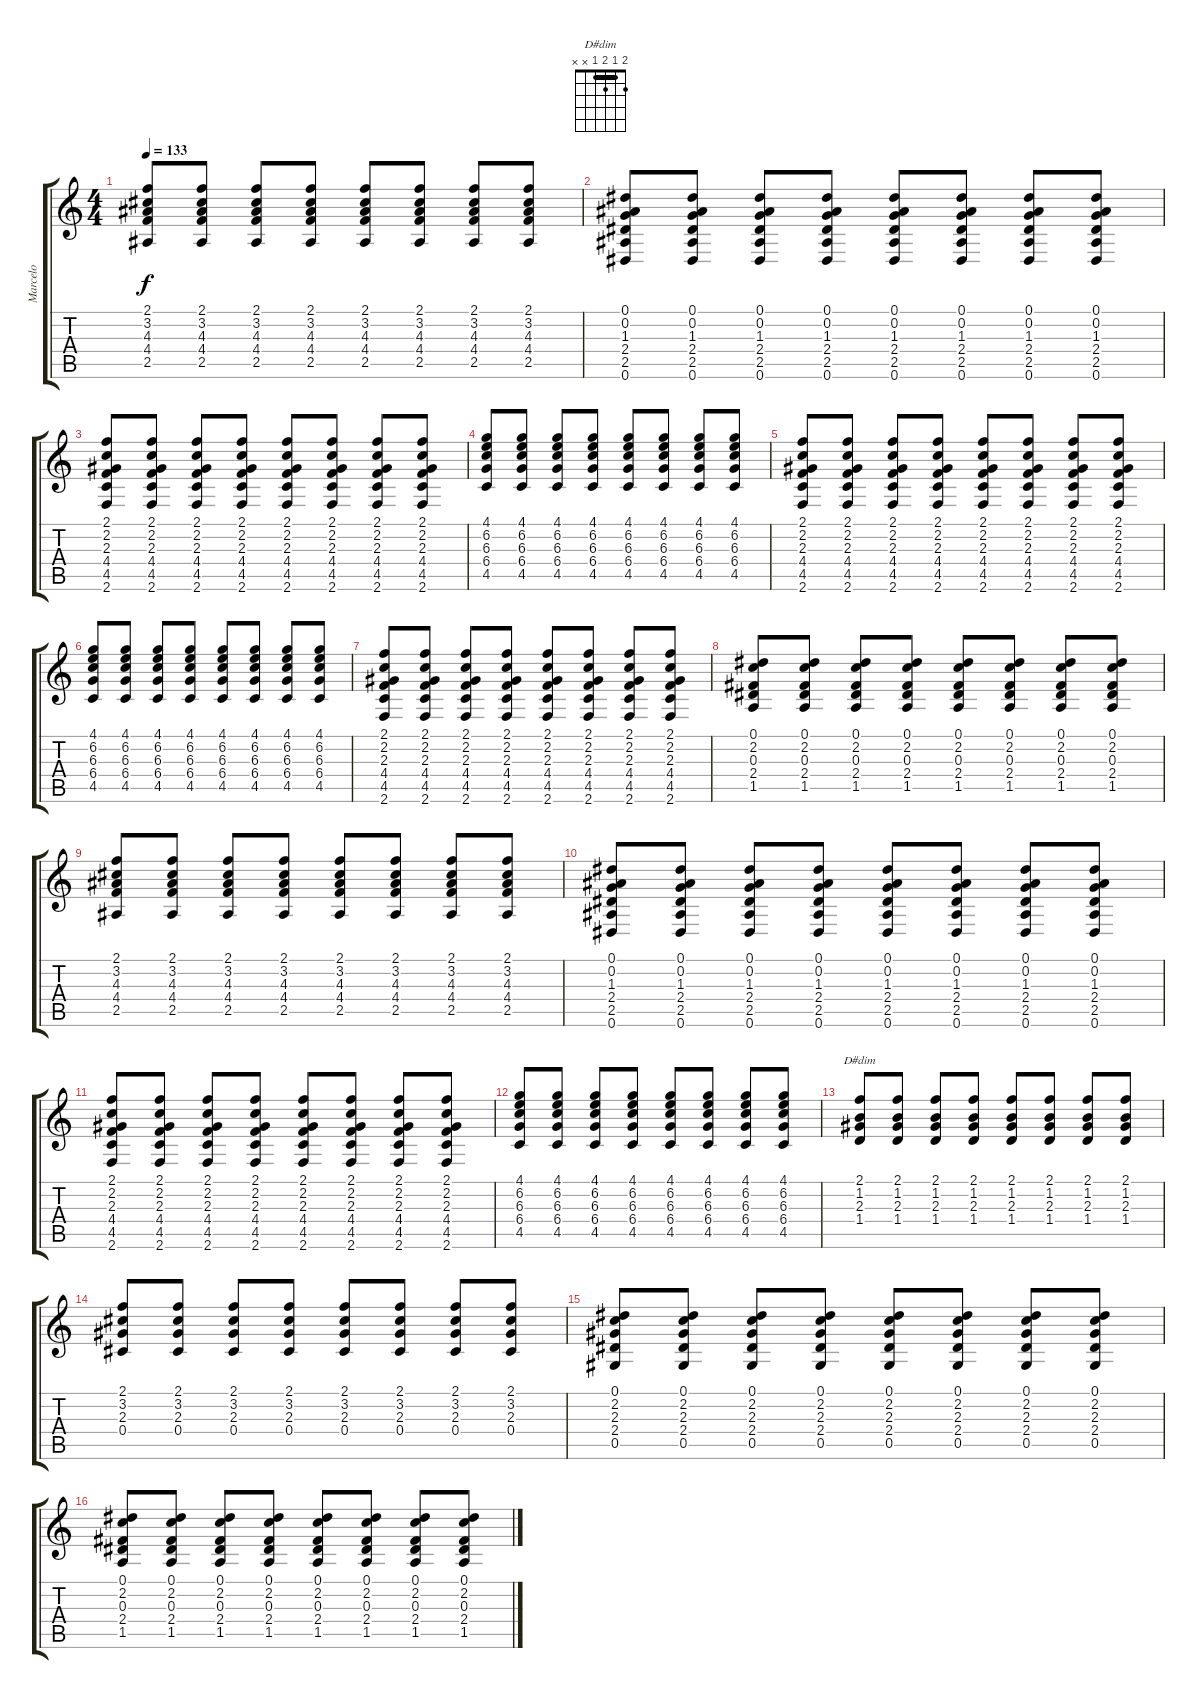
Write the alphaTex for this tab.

\track ("Marcelo" "Marcelo") {instrument overdrivenguitar}
\staff {score tabs}
\tuning (Eb4 Bb3 Gb3 Db3 Ab2 Eb2) {hide}
\chord ("D#dim" 2 1 2 1 x x) {barre 1}
\ts (4 4)
\tempo 133
\clef g2
\ks c
(2.1 3.2 4.3 4.4 2.5).8{dy f} (2.1 3.2 4.3 4.4 2.5).8 (2.1 3.2 4.3 4.4 2.5).8 (2.1 3.2 4.3 4.4 2.5).8 (2.1 3.2 4.3 4.4 2.5).8 (2.1 3.2 4.3 4.4 2.5).8 (2.1 3.2 4.3 4.4 2.5).8 (2.1 3.2 4.3 4.4 2.5).8 |
(0.1 0.2 1.3 2.4 2.5 0.6).8 (0.1 0.2 1.3 2.4 2.5 0.6).8 (0.1 0.2 1.3 2.4 2.5 0.6).8 (0.1 0.2 1.3 2.4 2.5 0.6).8 (0.1 0.2 1.3 2.4 2.5 0.6).8 (0.1 0.2 1.3 2.4 2.5 0.6).8 (0.1 0.2 1.3 2.4 2.5 0.6).8 (0.1 0.2 1.3 2.4 2.5 0.6).8 |
(2.1 2.2 2.3 4.4 4.5 2.6).8 (2.1 2.2 2.3 4.4 4.5 2.6).8 (2.1 2.2 2.3 4.4 4.5 2.6).8 (2.1 2.2 2.3 4.4 4.5 2.6).8 (2.1 2.2 2.3 4.4 4.5 2.6).8 (2.1 2.2 2.3 4.4 4.5 2.6).8 (2.1 2.2 2.3 4.4 4.5 2.6).8 (2.1 2.2 2.3 4.4 4.5 2.6).8 |
(4.1 6.2 6.3 6.4 4.5).8 (4.1 6.2 6.3 6.4 4.5).8 (4.1 6.2 6.3 6.4 4.5).8 (4.1 6.2 6.3 6.4 4.5).8 (4.1 6.2 6.3 6.4 4.5).8 (4.1 6.2 6.3 6.4 4.5).8 (4.1 6.2 6.3 6.4 4.5).8 (4.1 6.2 6.3 6.4 4.5).8 |
(2.1 2.2 2.3 4.4 4.5 2.6).8 (2.1 2.2 2.3 4.4 4.5 2.6).8 (2.1 2.2 2.3 4.4 4.5 2.6).8 (2.1 2.2 2.3 4.4 4.5 2.6).8 (2.1 2.2 2.3 4.4 4.5 2.6).8 (2.1 2.2 2.3 4.4 4.5 2.6).8 (2.1 2.2 2.3 4.4 4.5 2.6).8 (2.1 2.2 2.3 4.4 4.5 2.6).8 |
(4.1 6.2 6.3 6.4 4.5).8 (4.1 6.2 6.3 6.4 4.5).8 (4.1 6.2 6.3 6.4 4.5).8 (4.1 6.2 6.3 6.4 4.5).8 (4.1 6.2 6.3 6.4 4.5).8 (4.1 6.2 6.3 6.4 4.5).8 (4.1 6.2 6.3 6.4 4.5).8 (4.1 6.2 6.3 6.4 4.5).8 |
(2.1 2.2 2.3 4.4 4.5 2.6).8 (2.1 2.2 2.3 4.4 4.5 2.6).8 (2.1 2.2 2.3 4.4 4.5 2.6).8 (2.1 2.2 2.3 4.4 4.5 2.6).8 (2.1 2.2 2.3 4.4 4.5 2.6).8 (2.1 2.2 2.3 4.4 4.5 2.6).8 (2.1 2.2 2.3 4.4 4.5 2.6).8 (2.1 2.2 2.3 4.4 4.5 2.6).8 |
(0.1 2.2 0.3 2.4 1.5).8 (0.1 2.2 0.3 2.4 1.5).8 (0.1 2.2 0.3 2.4 1.5).8 (0.1 2.2 0.3 2.4 1.5).8 (0.1 2.2 0.3 2.4 1.5).8 (0.1 2.2 0.3 2.4 1.5).8 (0.1 2.2 0.3 2.4 1.5).8 (0.1 2.2 0.3 2.4 1.5).8 |
(2.1 3.2 4.3 4.4 2.5).8 (2.1 3.2 4.3 4.4 2.5).8 (2.1 3.2 4.3 4.4 2.5).8 (2.1 3.2 4.3 4.4 2.5).8 (2.1 3.2 4.3 4.4 2.5).8 (2.1 3.2 4.3 4.4 2.5).8 (2.1 3.2 4.3 4.4 2.5).8 (2.1 3.2 4.3 4.4 2.5).8 |
(0.1 0.2 1.3 2.4 2.5 0.6).8 (0.1 0.2 1.3 2.4 2.5 0.6).8 (0.1 0.2 1.3 2.4 2.5 0.6).8 (0.1 0.2 1.3 2.4 2.5 0.6).8 (0.1 0.2 1.3 2.4 2.5 0.6).8 (0.1 0.2 1.3 2.4 2.5 0.6).8 (0.1 0.2 1.3 2.4 2.5 0.6).8 (0.1 0.2 1.3 2.4 2.5 0.6).8 |
(2.1 2.2 2.3 4.4 4.5 2.6).8 (2.1 2.2 2.3 4.4 4.5 2.6).8 (2.1 2.2 2.3 4.4 4.5 2.6).8 (2.1 2.2 2.3 4.4 4.5 2.6).8 (2.1 2.2 2.3 4.4 4.5 2.6).8 (2.1 2.2 2.3 4.4 4.5 2.6).8 (2.1 2.2 2.3 4.4 4.5 2.6).8 (2.1 2.2 2.3 4.4 4.5 2.6).8 |
(4.1 6.2 6.3 6.4 4.5).8 (4.1 6.2 6.3 6.4 4.5).8 (4.1 6.2 6.3 6.4 4.5).8 (4.1 6.2 6.3 6.4 4.5).8 (4.1 6.2 6.3 6.4 4.5).8 (4.1 6.2 6.3 6.4 4.5).8 (4.1 6.2 6.3 6.4 4.5).8 (4.1 6.2 6.3 6.4 4.5).8 |
(2.1 1.2 2.3 1.4).8{ch "D#dim"} (2.1 1.2 2.3 1.4).8 (2.1 1.2 2.3 1.4).8 (2.1 1.2 2.3 1.4).8 (2.1 1.2 2.3 1.4).8 (2.1 1.2 2.3 1.4).8 (2.1 1.2 2.3 1.4).8 (2.1 1.2 2.3 1.4).8 |
(2.1 3.2 2.3 0.4).8 (2.1 3.2 2.3 0.4).8 (2.1 3.2 2.3 0.4).8 (2.1 3.2 2.3 0.4).8 (2.1 3.2 2.3 0.4).8 (2.1 3.2 2.3 0.4).8 (2.1 3.2 2.3 0.4).8 (2.1 3.2 2.3 0.4).8 |
(0.1 2.2 2.3 2.4 0.5).8 (0.1 2.2 2.3 2.4 0.5).8 (0.1 2.2 2.3 2.4 0.5).8 (0.1 2.2 2.3 2.4 0.5).8 (0.1 2.2 2.3 2.4 0.5).8 (0.1 2.2 2.3 2.4 0.5).8 (0.1 2.2 2.3 2.4 0.5).8 (0.1 2.2 2.3 2.4 0.5).8 |
(0.1 2.2 0.3 2.4 1.5).8 (0.1 2.2 0.3 2.4 1.5).8 (0.1 2.2 0.3 2.4 1.5).8 (0.1 2.2 0.3 2.4 1.5).8 (0.1 2.2 0.3 2.4 1.5).8 (0.1 2.2 0.3 2.4 1.5).8 (0.1 2.2 0.3 2.4 1.5).8 (0.1 2.2 0.3 2.4 1.5).8
